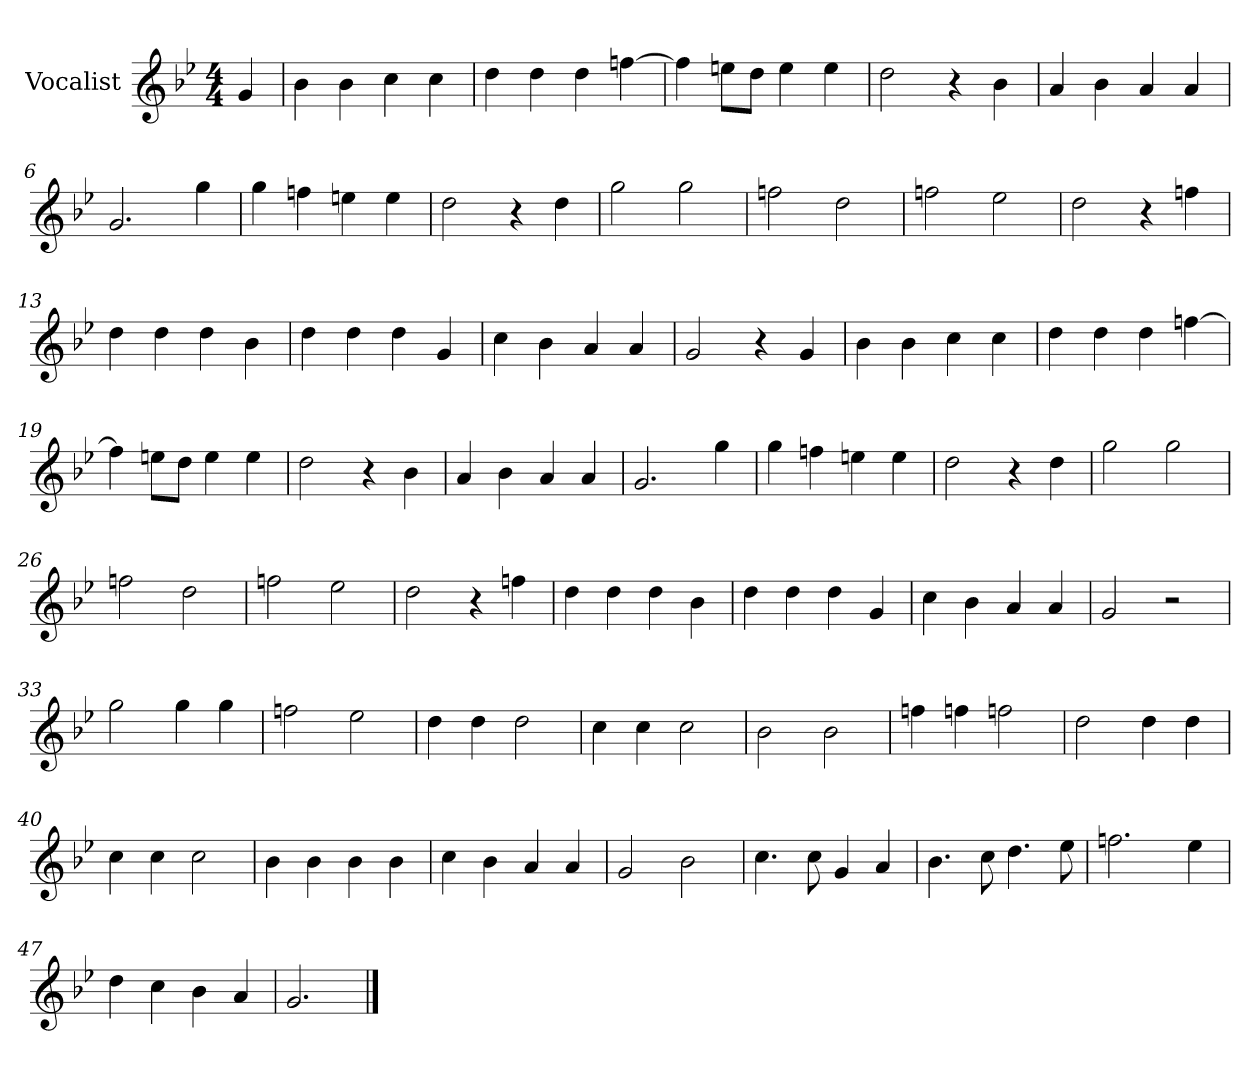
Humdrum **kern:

**kern
*part1
*staff1
*I"Vocalist
*k[b-e-]
*g:
*M4/4
=
4g
=1
4b-
4b-
4cc
4cc
=2
4dd
4dd
4dd
[4ffn
=3
4ffn]
8eenL
8ddJ
4ee
4ee
=4
2dd
4r
4b-
=5
4a
4b-
4a
4a
=6
2.g
4gg
=7
4gg
4ffn
4een
4ee
=8
2dd
4r
4dd
=9
2gg
2gg
=10
2ffn
2dd
=11
2ffn
2ee-
=12
2dd
4r
4ffn
=13
4dd
4dd
4dd
4b-
=14
4dd
4dd
4dd
4g
=15
4cc
4b-
4a
4a
=16
2g
4r
4g
=17
4b-
4b-
4cc
4cc
=18
4dd
4dd
4dd
[4ffn
=19
4ffn]
8eenL
8ddJ
4ee
4ee
=20
2dd
4r
4b-
=21
4a
4b-
4a
4a
=22
2.g
4gg
=23
4gg
4ffn
4een
4ee
=24
2dd
4r
4dd
=25
2gg
2gg
=26
2ffn
2dd
=27
2ffn
2ee-
=28
2dd
4r
4ffn
=29
4dd
4dd
4dd
4b-
=30
4dd
4dd
4dd
4g
=31
4cc
4b-
4a
4a
=32
2g
2r
=33
2gg
4gg
4gg
=34
2ffn
2ee-
=35
4dd
4dd
2dd
=36
4cc
4cc
2cc
=37
2b-
2b-
=38
4ffn
4ffn
2ffn
=39
2dd
4dd
4dd
=40
4cc
4cc
2cc
=41
4b-
4b-
4b-
4b-
=42
4cc
4b-
4a
4a
=43
2g
2b-
=44
4.cc
8cc
4g
4a
=45
4.b-
8cc
4.dd
8ee-
=46
2.ffn
4ee-
=47
4dd
4cc
4b-
4a
=48
2.g
==
*-
